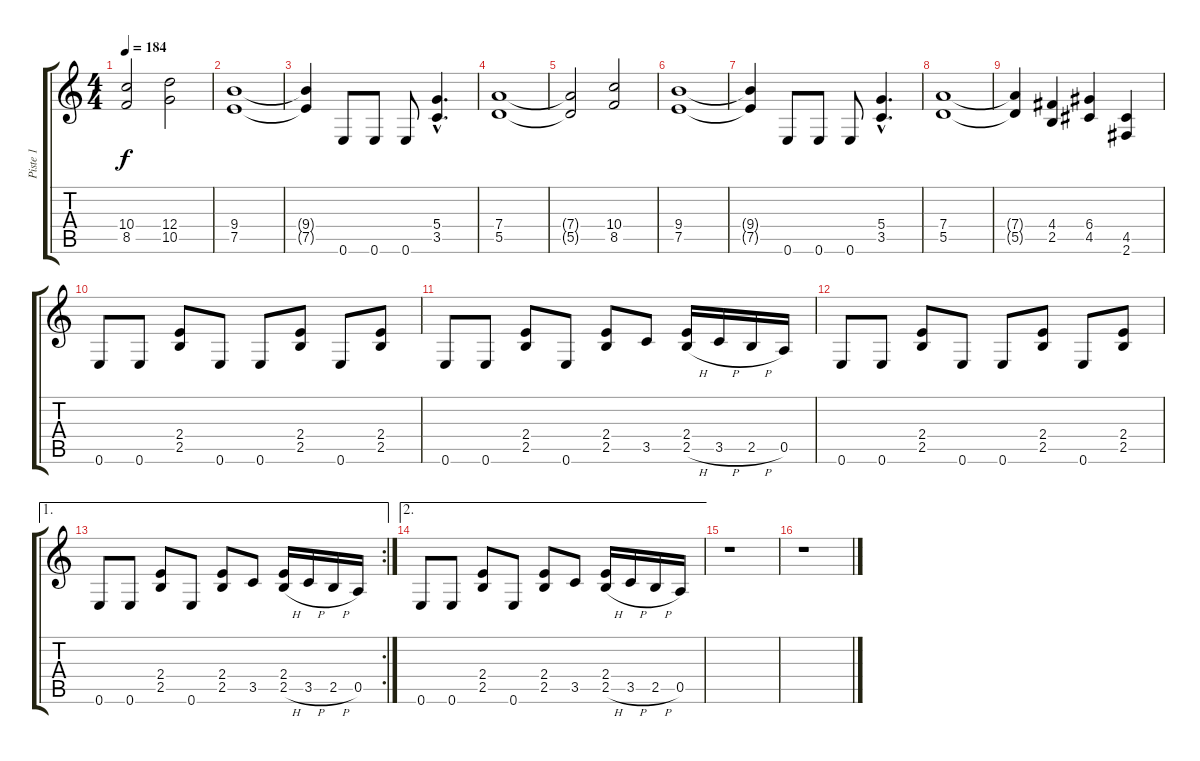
\track ("Piste 1" "Piste 1") {instrument distortionguitar}
\staff {score tabs}
\tuning (E4 B3 G3 D3 A2 E2) {hide}
\ts (4 4)
\tempo 184
\clef g2
\ks c
(10.4 8.5).2{dy f} (12.4 10.5).2 |
(9.4 7.5).1 |
(9.4{t} 7.5{t}).4 0.6.8 0.6.8 0.6.8 (5.4{hac} 3.5{hac}).4{d} |
(7.4 5.5).1 |
(7.4{t} 5.5{t}).2 (10.4 8.5).2 |
(9.4 7.5).1 |
(9.4{t} 7.5{t}).4 0.6.8 0.6.8 0.6.8 (5.4{hac} 3.5{hac}).4{d} |
(7.4 5.5).1 |
(7.4{t} 5.5{t}).4 (4.4 2.5).4 (6.4 4.5).4 (4.5 2.6).4 |
0.6.8 0.6.8 (2.4 2.5).8 0.6.8 0.6.8 (2.4 2.5).8 0.6.8 (2.4 2.5).8 |
0.6.8 0.6.8 (2.4 2.5).8 0.6.8 (2.4 2.5).8 3.5.8 (2.4 2.5{h}).16 3.5{h}.16 2.5{h}.16 0.5.16 |
0.6.8 0.6.8 (2.4 2.5).8 0.6.8 0.6.8 (2.4 2.5).8 0.6.8 (2.4 2.5).8 |
\ae 1
\rc 2
0.6.8 0.6.8 (2.4 2.5).8 0.6.8 (2.4 2.5).8 3.5.8 (2.4 2.5{h}).16 3.5{h}.16 2.5{h}.16 0.5.16 |
\ae 2
0.6.8 0.6.8 (2.4 2.5).8 0.6.8 (2.4 2.5).8 3.5.8 (2.4 2.5{h}).16 3.5{h}.16 2.5{h}.16 0.5.16 |
r.1 |
r.1
